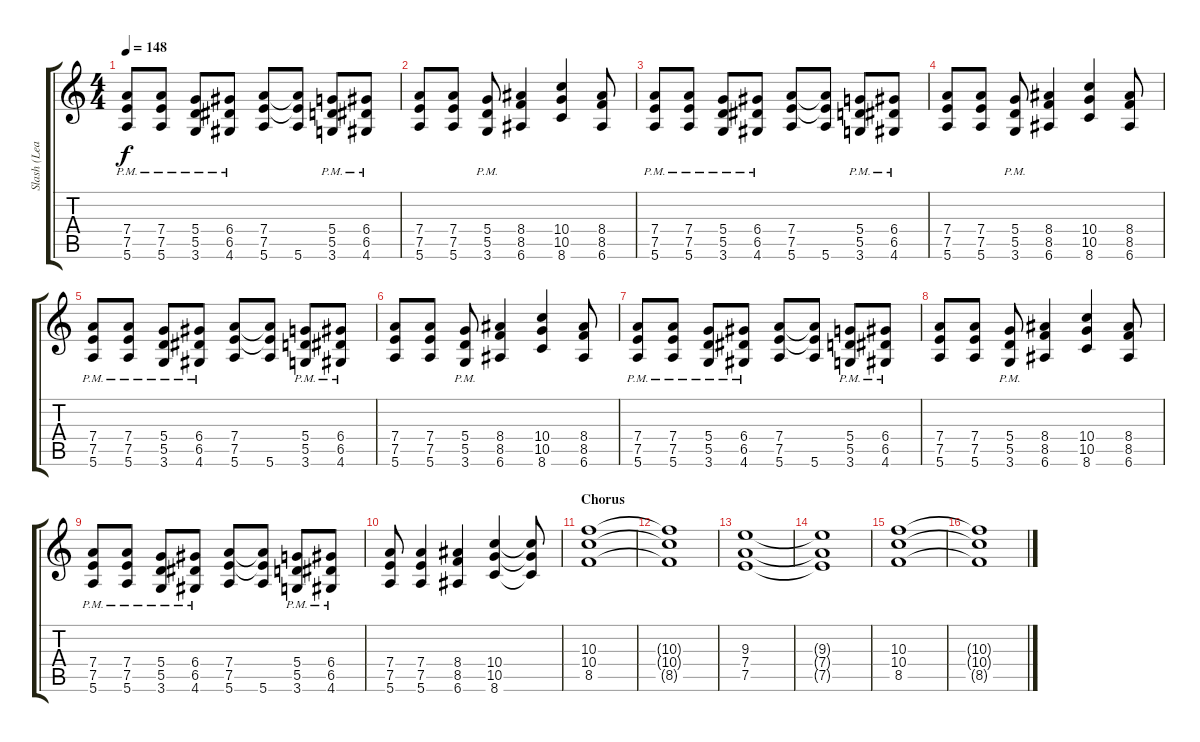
\track ("Slash (Lead)" "Slash (Lea") {instrument overdrivenguitar}
\staff {score tabs}
\tuning (E4 B3 G3 D3 A2 E2) {hide}
\ts (4 4)
\tempo 148
\clef g2
\ks c
(7.4{pm} 7.5{pm} 5.6).8{dy f} (7.4{pm} 7.5{pm} 5.6).8 (5.4{pm} 5.5{pm} 3.6).8 (6.4{pm} 6.5{pm} 4.6).8 (7.4 7.5 5.6).8 (7.4{t} 7.5{t} 5.6).8 (5.4{pm} 5.5{pm} 3.6).8 (6.4{pm} 6.5{pm} 4.6).8 |
(7.4 7.5 5.6).8 (7.4 7.5 5.6).8 (5.4{pm} 5.5{pm} 3.6).8 (8.4 8.5 6.6).4 (10.4 10.5 8.6).4 (8.4 8.5 6.6).8 |
(7.4{pm} 7.5{pm} 5.6).8 (7.4{pm} 7.5{pm} 5.6).8 (5.4{pm} 5.5{pm} 3.6).8 (6.4{pm} 6.5{pm} 4.6).8 (7.4 7.5 5.6).8 (7.4{t} 7.5{t} 5.6).8 (5.4{pm} 5.5{pm} 3.6).8 (6.4{pm} 6.5{pm} 4.6).8 |
(7.4 7.5 5.6).8 (7.4 7.5 5.6).8 (5.4{pm} 5.5{pm} 3.6).8 (8.4 8.5 6.6).4 (10.4 10.5 8.6).4 (8.4 8.5 6.6).8 |
(7.4{pm} 7.5{pm} 5.6).8 (7.4{pm} 7.5{pm} 5.6).8 (5.4{pm} 5.5{pm} 3.6).8 (6.4{pm} 6.5{pm} 4.6).8 (7.4 7.5 5.6).8 (7.4{t} 7.5{t} 5.6).8 (5.4{pm} 5.5{pm} 3.6).8 (6.4{pm} 6.5{pm} 4.6).8 |
(7.4 7.5 5.6).8 (7.4 7.5 5.6).8 (5.4{pm} 5.5{pm} 3.6).8 (8.4 8.5 6.6).4 (10.4 10.5 8.6).4 (8.4 8.5 6.6).8 |
(7.4{pm} 7.5{pm} 5.6).8 (7.4{pm} 7.5{pm} 5.6).8 (5.4{pm} 5.5{pm} 3.6).8 (6.4{pm} 6.5{pm} 4.6).8 (7.4 7.5 5.6).8 (7.4{t} 7.5{t} 5.6).8 (5.4{pm} 5.5{pm} 3.6).8 (6.4{pm} 6.5{pm} 4.6).8 |
(7.4 7.5 5.6).8 (7.4 7.5 5.6).8 (5.4{pm} 5.5{pm} 3.6).8 (8.4 8.5 6.6).4 (10.4 10.5 8.6).4 (8.4 8.5 6.6).8 |
(7.4{pm} 7.5{pm} 5.6).8 (7.4{pm} 7.5{pm} 5.6).8 (5.4{pm} 5.5{pm} 3.6).8 (6.4{pm} 6.5{pm} 4.6).8 (7.4 7.5 5.6).8 (7.4{t} 7.5{t} 5.6).8 (5.4{pm} 5.5{pm} 3.6).8 (6.4{pm} 6.5{pm} 4.6).8 |
(7.4 7.5 5.6).8 (7.4 7.5 5.6).4 (8.4 8.5 6.6).4 (10.4 10.5 8.6).4 (10.4{t} 10.5{t} 8.6{t}).8 |
\section ("" "Chorus")
(10.3 10.4 8.5).1{volume 11} |
(10.3{t} 10.4{t} 8.5{t}).1 |
(9.3 7.4 7.5).1 |
(9.3{t} 7.4{t} 7.5{t}).1 |
(10.3 10.4 8.5).1 |
(10.3{t} 10.4{t} 8.5{t}).1
